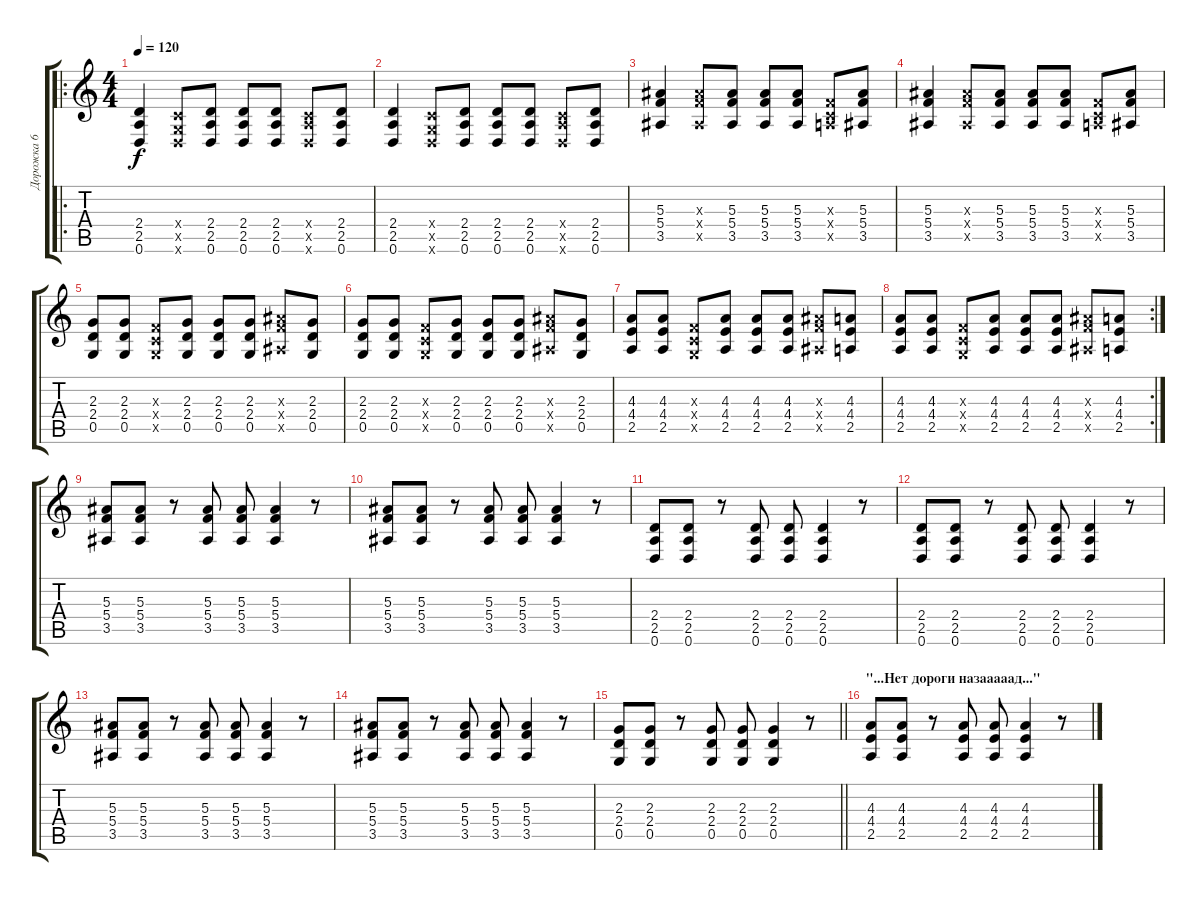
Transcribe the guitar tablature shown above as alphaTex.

\track ("Дорожка 6" "Дорожка 6") {instrument overdrivenguitar}
\staff {score tabs}
\tuning (D4 A3 F3 C3 G2 D2) {hide}
\ro
\ts (4 4)
\tempo 120
\clef g2
\ks c
(2.4 2.5 0.6).4{dy f} (0.4{x} 0.5{x} 0.6{x}).8 (2.4 2.5 0.6).8 (2.4 2.5 0.6).8 (2.4 2.5 0.6).8 (0.4{x} 2.5{x} 0.6{x}).8 (2.4 2.5 0.6).8 |
(2.4 2.5 0.6).4 (0.4{x} 0.5{x} 0.6{x}).8 (2.4 2.5 0.6).8 (2.4 2.5 0.6).8 (2.4 2.5 0.6).8 (0.4{x} 2.5{x} 0.6{x}).8 (2.4 2.5 0.6).8 |
(5.3 5.4 3.5).4 (5.3{x} 5.4{x} 3.5{x}).8 (5.3 5.4 3.5).8 (5.3 5.4 3.5).8 (5.3 5.4 3.5).8 (0.3{x} 0.4{x} 2.5{x}).8 (5.3 5.4 3.5).8 |
(5.3 5.4 3.5).4 (5.3{x} 5.4{x} 3.5{x}).8 (5.3 5.4 3.5).8 (5.3 5.4 3.5).8 (5.3 5.4 3.5).8 (0.3{x} 0.4{x} 2.5{x}).8 (5.3 5.4 3.5).8 |
(2.3 2.4 0.5).8 (2.3 2.4 0.5).8 (0.3{x} 0.4{x} 0.5{x}).8 (2.3 2.4 0.5).8 (2.3 2.4 0.5).8 (2.3 2.4 0.5).8 (5.3{x} 5.4{x} 3.5{x}).8 (2.3 2.4 0.5).8 |
(2.3 2.4 0.5).8 (2.3 2.4 0.5).8 (0.3{x} 0.4{x} 0.5{x}).8 (2.3 2.4 0.5).8 (2.3 2.4 0.5).8 (2.3 2.4 0.5).8 (5.3{x} 5.4{x} 3.5{x}).8 (2.3 2.4 0.5).8 |
(4.3 4.4 2.5).8 (4.3 4.4 2.5).8 (0.3{x} 0.4{x} 0.5{x}).8 (4.3 4.4 2.5).8 (4.3 4.4 2.5).8 (4.3 4.4 2.5).8 (5.3{x} 5.4{x} 3.5{x}).8 (4.3 4.4 2.5).8 |
\rc 2
(4.3 4.4 2.5).8 (4.3 4.4 2.5).8 (0.3{x} 0.4{x} 0.5{x}).8 (4.3 4.4 2.5).8 (4.3 4.4 2.5).8 (4.3 4.4 2.5).8 (5.3{x} 5.4{x} 3.5{x}).8 (4.3 4.4 2.5).8 |
(5.3 5.4 3.5).8 (5.3 5.4 3.5).8 r.8 (5.3 5.4 3.5).8 (5.3 5.4 3.5).8 (5.3 5.4 3.5).4 r.8 |
(5.3 5.4 3.5).8 (5.3 5.4 3.5).8 r.8 (5.3 5.4 3.5).8 (5.3 5.4 3.5).8 (5.3 5.4 3.5).4 r.8 |
(2.4 2.5 0.6).8 (2.4 2.5 0.6).8 r.8 (2.4 2.5 0.6).8 (2.4 2.5 0.6).8 (2.4 2.5 0.6).4 r.8 |
(2.4 2.5 0.6).8 (2.4 2.5 0.6).8 r.8 (2.4 2.5 0.6).8 (2.4 2.5 0.6).8 (2.4 2.5 0.6).4 r.8 |
(5.3 5.4 3.5).8 (5.3 5.4 3.5).8 r.8 (5.3 5.4 3.5).8 (5.3 5.4 3.5).8 (5.3 5.4 3.5).4 r.8 |
(5.3 5.4 3.5).8 (5.3 5.4 3.5).8 r.8 (5.3 5.4 3.5).8 (5.3 5.4 3.5).8 (5.3 5.4 3.5).4 r.8 |
\barLineRight lightlight
(2.3 2.4 0.5).8 (2.3 2.4 0.5).8 r.8 (2.3 2.4 0.5).8 (2.3 2.4 0.5).8 (2.3 2.4 0.5).4 r.8 |
\section ("" "\"...Нет дороги назааааад...\"")
(4.3 4.4 2.5).8 (4.3 4.4 2.5).8 r.8 (4.3 4.4 2.5).8 (4.3 4.4 2.5).8 (4.3 4.4 2.5).4 r.8
